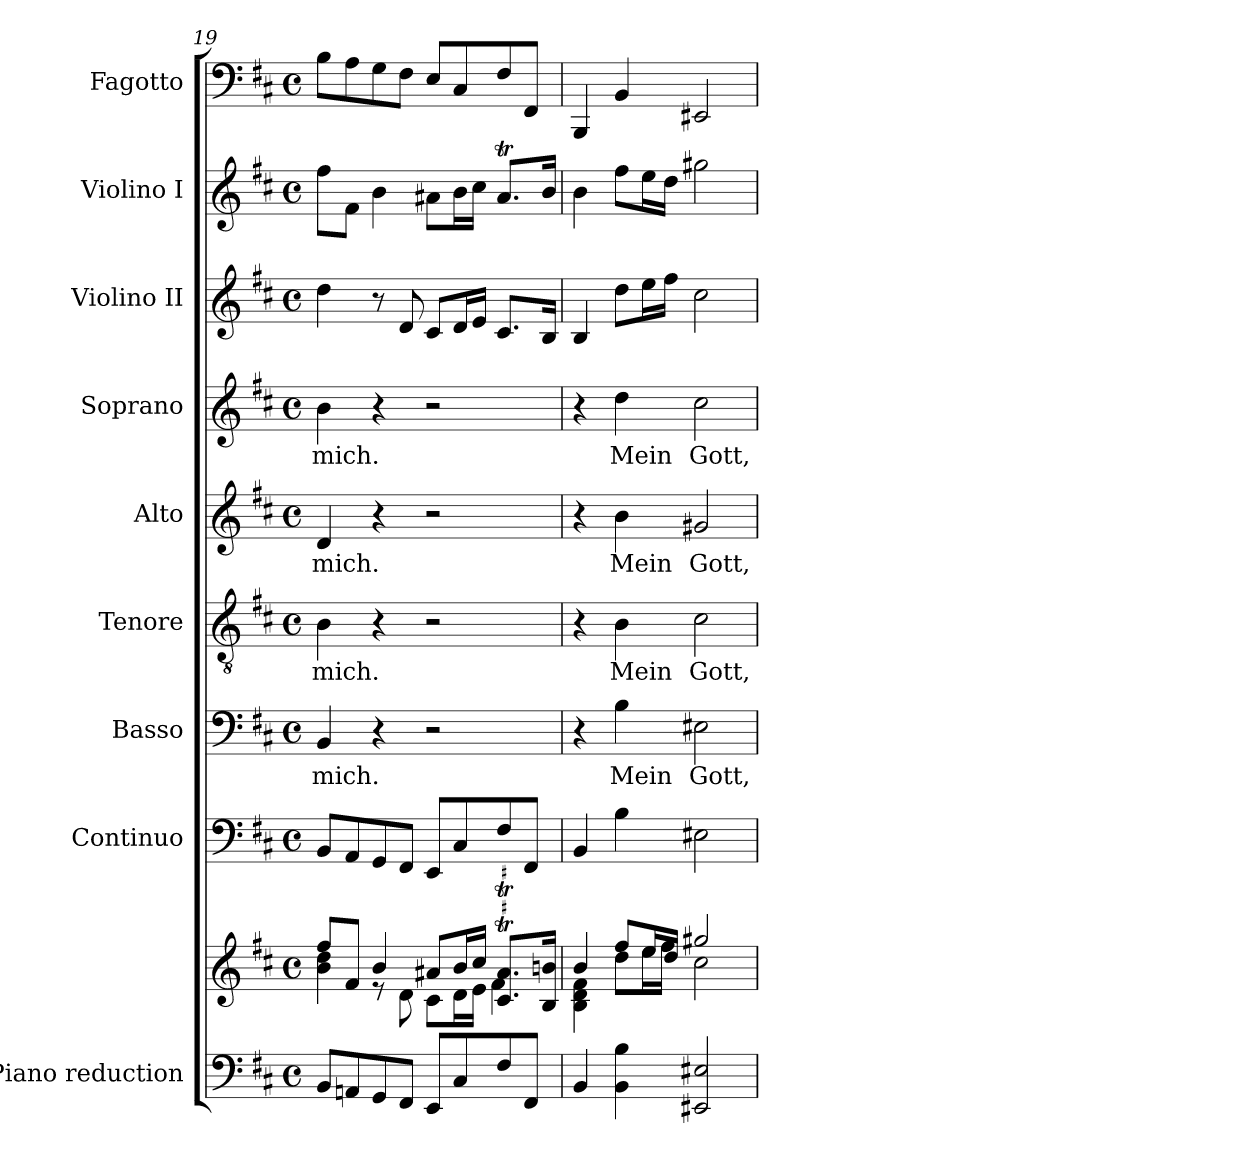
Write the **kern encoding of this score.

**kern	**kern	**kern	**kern	**text	**kern	**text	**kern	**text	**kern	**text	**kern	**kern	**kern
*part9	*part9	*part8	*part7	*part7	*part6	*part6	*part5	*part5	*part4	*part4	*part3	*part2	*part1
*staff10	*staff9	*staff8	*staff7	*staff7	*staff6	*staff6	*staff5	*staff5	*staff4	*staff4	*staff3	*staff2	*staff1
*I"Piano reduction	*	*I"Continuo	*I"Basso	*	*I"Tenore	*	*I"Alto	*	*I"Soprano	*	*I"Violino II	*I"Violino I	*I"Fagotto
*I'Pno	*	*	*	*	*	*	*	*	*	*	*I'Vln	*I'Vln	*
*clefF4	*clefG2	*clefF4	*clefF4	*	*clefGv2	*	*clefG2	*	*clefG2	*	*clefG2	*clefG2	*clefF4
*k[f#c#]	*k[f#c#]	*k[f#c#]	*k[f#c#]	*	*k[f#c#]	*	*k[f#c#]	*	*k[f#c#]	*	*k[f#c#]	*k[f#c#]	*k[f#c#]
*M4/4	*M4/4	*M4/4	*M4/4	*	*M4/4	*	*M4/4	*	*M4/4	*	*M4/4	*M4/4	*M4/4
*met(c)	*met(c)	*met(c)	*met(c)	*	*met(c)	*	*met(c)	*	*met(c)	*	*met(c)	*met(c)	*met(c)
=19	=19	=19	=19	=19	=19	=19	=19	=19	=19	=19	=19	=19	=19
*	*^	*	*	*	*	*	*	*	*	*	*	*	*
!	!	!	!	!	!LO:LY:b	!	!LO:LY:b	!	!LO:LY:b	!	!LO:LY:b	!	!	!
8BB/L	8ff#/L	4b!\ 4dd\	8BB/L	4BB/	mich.	4B\	mich.	4d/	mich.	4b\	mich.	4dd\	8ff#\L	8B\L
8AAn/	8f#/J	.	8AA/	.	.	.	.	.	.	.	.	.	8f#\J	8A\
8GG/	4b/	8r	8GG/	4r	.	4r	.	4r	.	4r	.	8r	4b\	8G\
8FF#/J	.	8d\	8FF#/J	.	.	.	.	.	.	.	.	8d/	.	8F#\J
8EE/L	8a#X/L	8c#\L	8EE/L	2r	.	2r	.	2r	.	2r	.	8c#/L	8a#X\L	8E/L
8C#/	16b/L	16d\L	8C#/	.	.	.	.	.	.	.	.	16d/L	16b\L	8C#/
.	16cc#/JJ	16e\JJ	.	.	.	.	.	.	.	.	.	16e/JJ	16cc#\JJ	.
8F#/	8.c#/T 8.a#/TL	4f#!\	8F#/	.	.	.	.	.	.	.	.	8.c#/L	8.a#t/L	8F#/
8FF#/J	.	.	8FF#/J	.	.	.	.	.	.	.	.	.	.	8FF#/J
.	16B/ 16b/Jk	.	.	.	.	.	.	.	.	.	.	16B/Jk	16b/Jk	.
=20	=20	=20	=20	=20	=20	=20	=20	=20	=20	=20	=20	=20	=20	=20
4BB/	4b/	4B\ 4d!\ 4f#!\	4BB/	4r	.	4r	.	4r	.	4r	.	4B/	4b\	4BBB/
!	!	!	!	!	!LO:LY:b	!	!LO:LY:b	!	!LO:LY:b	!	!LO:LY:b	!	!	!
4BB\ 4B\	8ff#/L	8dd\L	4B\	4B\	Mein	4B\	Mein	4b\	Mein	4dd\	Mein	8dd\L	8ff#\L	4BB/
.	16ee/L	16ee\L	.	.	.	.	.	.	.	.	.	16ee\L	16ee\L	.
.	16dd/JJ	16ff#\JJ	.	.	.	.	.	.	.	.	.	16ff#\JJ	16dd\JJ	.
!	!	!	!	!	!LO:LY:b	!	!LO:LY:b	!	!LO:LY:b	!	!LO:LY:b	!	!	!
2EE#X/ 2E#X/	2gg#X/	2cc#\	2E#X\	2E#X\	Gott,	2c#\	Gott,	2g#X/	Gott,	2cc#\	Gott,	2cc#\	2gg#X\	2EE#X/
*	*v	*v	*	*	*	*	*	*	*	*	*	*	*	*
=	=	=	=	=	=	=	=	=	=	=	=	=	=
*-	*-	*-	*-	*-	*-	*-	*-	*-	*-	*-	*-	*-	*-
